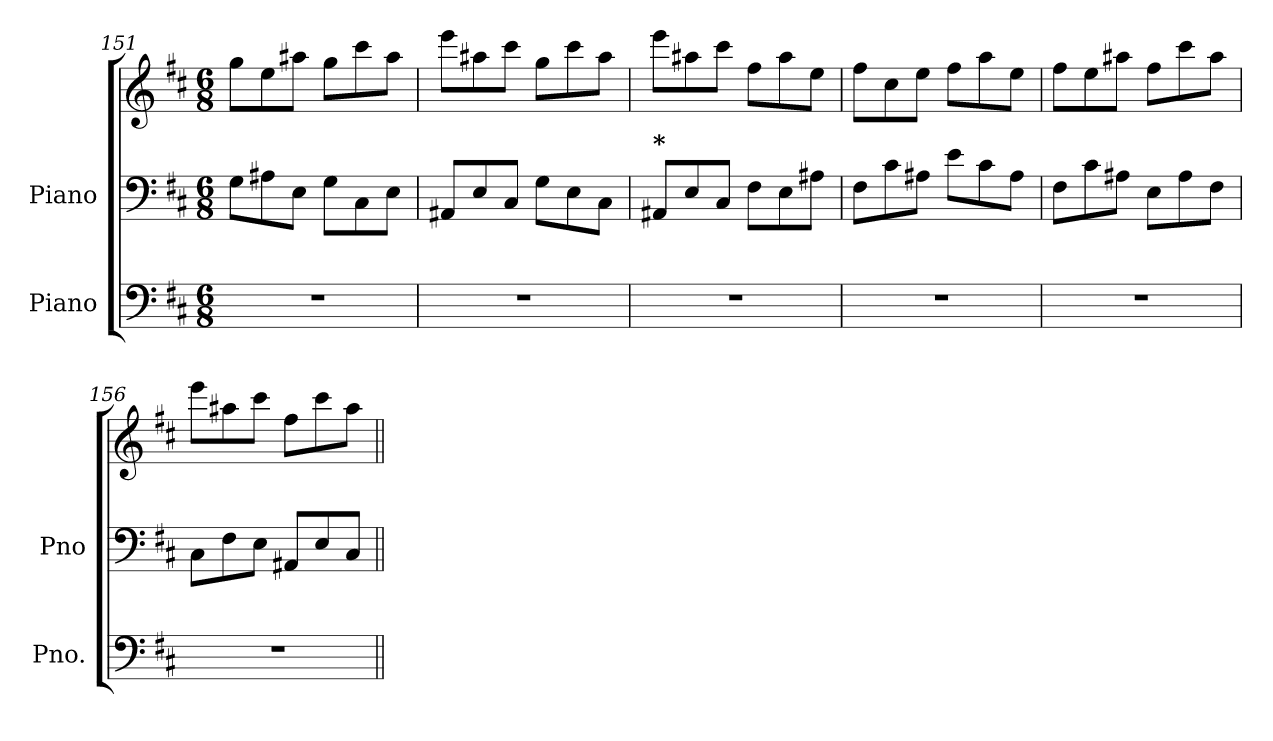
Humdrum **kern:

**kern	**kern	**kern
*part2	*part1	*part1
*staff3	*staff2	*staff1
*I"Piano	*I"Piano	*
*I'Pno.	*I'Pno	*
!!LO:PB:g=z
*clefF4	*clefF4	*clefG2
*k[f#c#]	*k[f#c#]	*k[f#c#]
*M6/8	*M6/8	*M6/8
=151	=151	=151
2.r	8G\L	8gg\L
.	8A#X\	8ee\
.	8E\J	8aa#X\J
.	8G\L	8gg\L
.	8C#\	8ccc#\
.	8E\J	8aa#\J
=152	=152	=152
2.r	8AA#X/L	8eee\L
.	8E/	8aa#X\
.	8C#/J	8ccc#\J
.	8G\L	8gg\L
.	8E\	8ccc#\
.	8C#\J	8aa#\J
=153	=153	=153
!	!LO:TX:a:B:t=*	!
2.r	8AA#X/L	8eee\L
.	8E/	8aa#X\
.	8C#/J	8ccc#\J
.	8F#\L	8ff#\L
.	8E\	8aa#\
.	8A#X\J	8ee\J
=154	=154	=154
2.r	8F#\L	8ff#\L
.	8c#\	8cc#\
.	8A#X\J	8ee\J
.	8e\L	8ff#\L
.	8c#\	8aa\
.	8A#\J	8ee\J
=155	=155	=155
2.r	8F#\L	8ff#\L
.	8c#\	8ee\
.	8A#X\J	8aa#X\J
.	8E\L	8ff#\L
.	8A#\	8ccc#\
.	8F#\J	8aa#\J
=156	=156	=156
2.r	8C#\L	8eee\L
.	8F#\	8aa#X\
.	8E\J	8ccc#\J
.	8AA#X/L	8ff#\L
.	8E/	8ccc#\
.	8C#/J	8aa#\J
=||	=||	=||
*-	*-	*-
